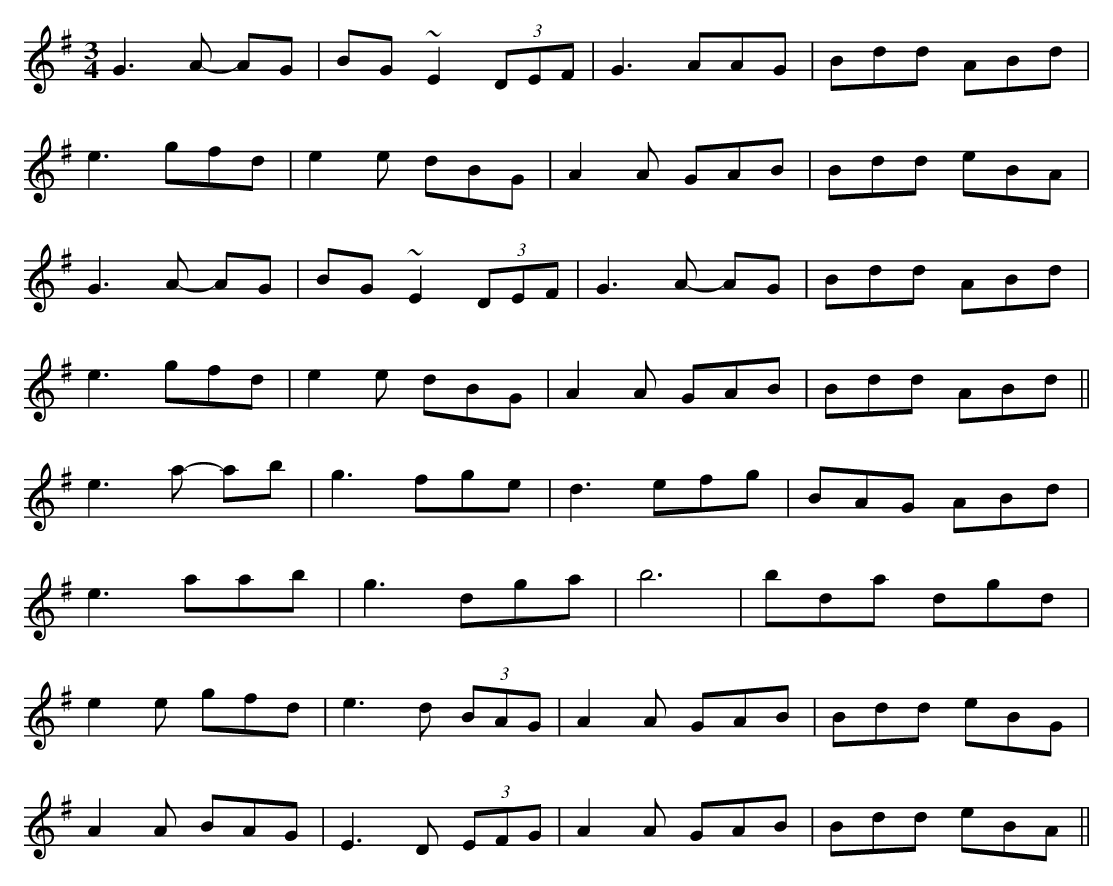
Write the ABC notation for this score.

X:1
M:3/4
K:G
G3 A- AG|BG~E2 (3DEF|G3 AAG|Bdd ABd|
e3 gfd|e2e dBG|A2A GAB|Bdd eBA|
G3 A- AG|BG~E2 (3DEF|G3 A- AG|Bdd ABd|
e3 gfd|e2e dBG|A2A GAB|Bdd ABd||
e3 a- ab|g3 fge|d3 efg|BAG ABd|
e3 aab|g3 dga|b6|bda dgd|
e2e gfd|e3 d (3BAG|A2A GAB|Bdd eBG|
A2A BAG|E3 D (3EFG|A2A GAB|Bdd eBA||
